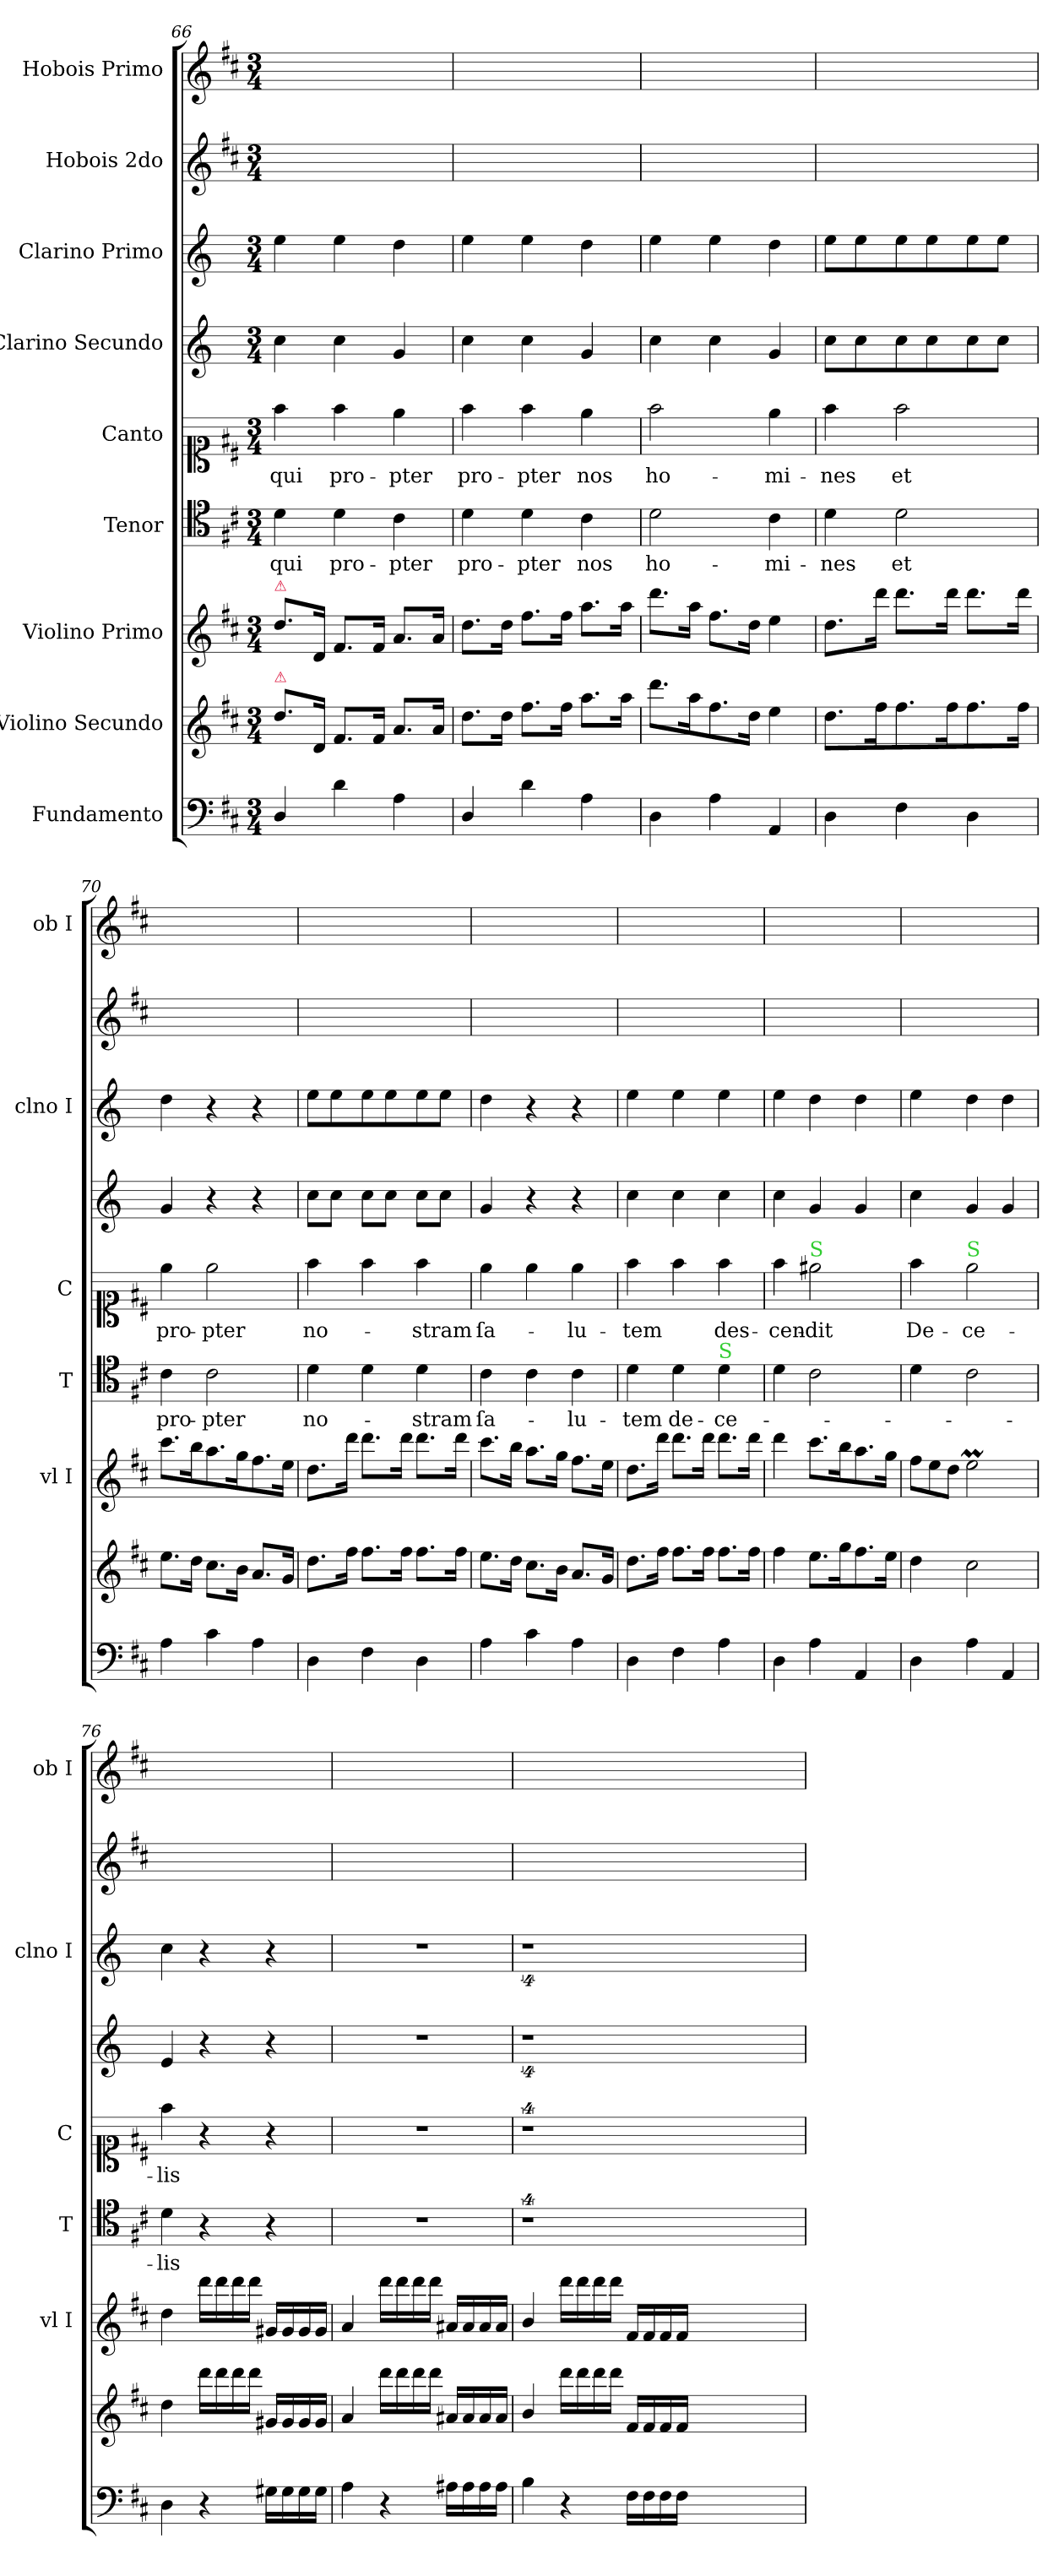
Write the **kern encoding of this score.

**kern	**kern	**kern	**kern	**text	**kern	**text	**kern	**kern	**kern	**kern
*part9	*part8	*part7	*part6	*part6	*part5	*part5	*part4	*part3	*part2	*part1
*staff9	*staff8	*staff7	*staff6	*staff6	*staff5	*staff5	*staff4	*staff3	*staff2	*staff1
*I"Fundamento	*I"Violino Secundo	*I"Violino Primo	*I"Tenor	*	*I"Canto	*	*I"Clarino Secundo	*I"Clarino Primo	*I"Hobois 2do	*I"Hobois Primo
*	*	*I'vl I	*I'T	*	*I'C	*	*	*I'clno I	*	*I'ob I
*clefF4	*clefG2	*clefG2	*clefC4	*	*clefC1	*	*clefG2	*clefG2	*clefG2	*clefG2
*	*	*	*	*	*	*	*ITrd-1c-2	*ITrd-1c-2	*	*
*k[f#c#]	*k[f#c#]	*k[f#c#]	*k[f#c#]	*	*k[f#c#]	*	*k[f#c#]	*k[f#c#]	*k[f#c#]	*k[f#c#]
*M3/4	*M3/4	*M3/4	*M3/4	*	*M3/4	*	*M3/4	*M3/4	*M3/4	*M3/4
=66	=66	=66	=66	=66	=66	=66	=66	=66	=66	=66
!	!	!LO:TX:a:color=crimson:t=⚠	!	!	!	!	!	!	!	!
!	!LO:TX:a:color=crimson:t=⚠	!	!	!	!	!	!	!	!	!
4D/	8.dd\L	8.dd\L	4d\	qui	4ff#\	qui	4dd\	4ff#\	2.ryy	2.ryy
.	16d/Jk	16d/Jk	.	.	.	.	.	.	.	.
4d\	8.f#/L	8.f#/L	4d\	pro-	4ff#\	pro-	4dd\	4ff#\	.	.
.	16f#/Jk	16f#/Jk	.	.	.	.	.	.	.	.
4A\	8.a/L	8.a/L	4c#\	-pter	4ee\	-pter	4a/	4ee\	.	.
.	16a/Jk	16a/Jk	.	.	.	.	.	.	.	.
=67	=67	=67	=67	=67	=67	=67	=67	=67	=67	=67
4D/	8.dd\L	8.dd\L	4d\	pro-	4ff#\	pro-	4dd\	4ff#\	2.ryy	2.ryy
.	16dd\Jk	16dd\Jk	.	.	.	.	.	.	.	.
4d\	8.ff#\L	8.ff#\L	4d\	-pter	4ff#\	-pter	4dd\	4ff#\	.	.
.	16ff#\Jk	16ff#\Jk	.	.	.	.	.	.	.	.
4A\	8.aa\L	8.aa\L	4c#\	nos	4ee\	nos	4a/	4ee\	.	.
.	16aa\Jk	16aa\Jk	.	.	.	.	.	.	.	.
=68	=68	=68	=68	=68	=68	=68	=68	=68	=68	=68
4D\	8.ddd\L	8.ddd\L	2d\	ho-	2ff#\	ho-	4dd\	4ff#\	2.ryy	2.ryy
.	16aa\K	16aa\Jk	.	.	.	.	.	.	.	.
4A\	8.ff#\	8.ff#\L	.	.	.	.	4dd\	4ff#\	.	.
.	16dd\Jk	16dd\Jk	.	.	.	.	.	.	.	.
4AA/	4ee\	4ee\	4c#\	-mi-	4ee\	-mi-	4a/	4ee\	.	.
=69	=69	=69	=69	=69	=69	=69	=69	=69	=69	=69
4D\	8.dd\L	8.dd\L	4d\	-nes	4ff#\	-nes	8dd\L	8ff#\L	2.ryy	2.ryy
.	.	.	.	.	.	.	8dd\	8ff#\	.	.
.	16ff#\K	16ddd\Jk	.	.	.	.	.	.	.	.
4F#\	8.ff#\	8.ddd\L	2d\	et	2ff#\	et	8dd\	8ff#\	.	.
.	.	.	.	.	.	.	8dd\	8ff#\	.	.
.	16ff#\K	16ddd\Jk	.	.	.	.	.	.	.	.
4D\	8.ff#\	8.ddd\L	.	.	.	.	8dd\	8ff#\	.	.
.	.	.	.	.	.	.	8dd\J	8ff#\J	.	.
.	16ff#\Jk	16ddd\Jk	.	.	.	.	.	.	.	.
=70	=70	=70	=70	=70	=70	=70	=70	=70	=70	=70
4A\	8.ee\L	8.ccc#\L	4c#\	pro-	4ee\	pro-	4a/	4ee\	2.ryy	2.ryy
.	16dd\Jk	16bb\K	.	.	.	.	.	.	.	.
4c#\	8.cc#\L	8.aa\	2c#\	-pter	2ee\	-pter	4r	4r	.	.
.	16b\Jk	16gg\K	.	.	.	.	.	.	.	.
4A\	8.a/L	8.ff#\	.	.	.	.	4r	4r	.	.
.	16g/Jk	16ee\Jk	.	.	.	.	.	.	.	.
=71	=71	=71	=71	=71	=71	=71	=71	=71	=71	=71
4D\	8.dd\L	8.dd\L	4d\	no-	4ff#\	no-	8dd\L	8ff#\L	2.ryy	2.ryy
.	.	.	.	.	.	.	8dd\J	8ff#\	.	.
.	16ff#\Jk	16ddd\Jk	.	.	.	.	.	.	.	.
4F#\	8.ff#\L	8.ddd\L	4d\	.	4ff#\	.	8dd\L	8ff#\	.	.
.	.	.	.	.	.	.	8dd\J	8ff#\	.	.
.	16ff#\Jk	16ddd\Jk	.	.	.	.	.	.	.	.
4D\	8.ff#\L	8.ddd\L	4d\	-stram	4ff#\	-stram	8dd\L	8ff#\	.	.
.	.	.	.	.	.	.	8dd\J	8ff#\J	.	.
.	16ff#\Jk	16ddd\Jk	.	.	.	.	.	.	.	.
=72	=72	=72	=72	=72	=72	=72	=72	=72	=72	=72
4A\	8.ee\L	8.ccc#\L	4c#\	ſa-	4ee\	ſa-	4a/	4ee\	2.ryy	2.ryy
.	16dd\Jk	16bb\Jk	.	.	.	.	.	.	.	.
4c#\	8.cc#\L	8.aa\L	4c#\	.	4ee\	.	4r	4r	.	.
.	16b\Jk	16gg\Jk	.	.	.	.	.	.	.	.
4A\	8.a/L	8.ff#\L	4c#\	-lu-	4ee\	-lu-	4r	4r	.	.
.	16g/Jk	16ee\Jk	.	.	.	.	.	.	.	.
=73	=73	=73	=73	=73	=73	=73	=73	=73	=73	=73
4D\	8.dd\L	8.dd\L	4d\	-tem	4ff#\	-tem	4dd\	4ff#\	2.ryy	2.ryy
.	16ff#\Jk	16ddd\Jk	.	.	.	.	.	.	.	.
4F#\	8.ff#\L	8.ddd\L	4d\	de-	4ff#\	.	4dd\	4ff#\	.	.
.	16ff#\Jk	16ddd\Jk	.	.	.	.	.	.	.	.
!	!	!	!LO:TX:a:color=limegreen:t=S	!	!	!	!	!	!	!
4A\	8.ff#\L	8.ddd\L	4d\	-ce-	4ff#\	des-	4dd\	4ff#\	.	.
.	16ff#\Jk	16ddd\Jk	.	.	.	.	.	.	.	.
=74	=74	=74	=74	=74	=74	=74	=74	=74	=74	=74
4D\	4ff#\	4ddd\	4d\	.	4ff#\	-cen-	4dd\	4ff#\	2.ryy	2.ryy
!	!	!	!	!	!LO:TX:a:color=limegreen:t=S	!	!	!	!	!
4A\	8.ee\L	8.ccc#\L	2c#\	.	2ee#X\	-dit	4a/	4ee\	.	.
.	16gg\K	16bb\K	.	.	.	.	.	.	.	.
4AA/	8.ff#\	8.aa\	.	.	.	.	4a/	4ee\	.	.
.	16ee\Jk	16gg\Jk	.	.	.	.	.	.	.	.
=75	=75	=75	=75	=75	=75	=75	=75	=75	=75	=75
*	*	*Xtuplet	*	*	*	*	*	*	*	*
4D\	4dd\	12ff#\L	4d\	.	4ff#\	De-	4dd\	4ff#\	2.ryy	2.ryy
.	.	12ee\	.	.	.	.	.	.	.	.
.	.	12dd\J	.	.	.	.	.	.	.	.
!	!	!	!	!	!LO:TX:a:color=limegreen:t=S	!	!	!	!	!
4A\	2cc#\	2eeM\	2c#\	.	2ee\	-ce-	4a/	4ee\	.	.
4AA/	.	.	.	.	.	.	4a/	4ee\	.	.
=76	=76	=76	=76	=76	=76	=76	=76	=76	=76	=76
4D\	4dd\	4dd\	4d\	-lis	4ff#\	-lis	4f#/	4dd\	2.ryy	2.ryy
4r	16ddd\LL	16ddd\LL	4r	.	4r	.	4r	4r	.	.
.	16ddd\	16ddd\	.	.	.	.	.	.	.	.
.	16ddd\	16ddd\	.	.	.	.	.	.	.	.
.	16ddd\JJ	16ddd\JJ	.	.	.	.	.	.	.	.
16G#X\LL	16g#X/LL	16g#X/LL	4r	.	4r	.	4r	4r	.	.
16G#\	16g#/	16g#/	.	.	.	.	.	.	.	.
16G#\	16g#/	16g#/	.	.	.	.	.	.	.	.
16G#\JJ	16g#/JJ	16g#/JJ	.	.	.	.	.	.	.	.
=77	=77	=77	=77	=77	=77	=77	=77	=77	=77	=77
4A\	4a/	4a/	2.r	.	2.r	.	2.r	2.r	2.ryy	2.ryy
4r	16ddd\LL	16ddd\LL	.	.	.	.	.	.	.	.
.	16ddd\	16ddd\	.	.	.	.	.	.	.	.
.	16ddd\	16ddd\	.	.	.	.	.	.	.	.
.	16ddd\JJ	16ddd\JJ	.	.	.	.	.	.	.	.
16A#X\LL	16a#X/LL	16a#X/LL	.	.	.	.	.	.	.	.
16A#\	16a#/	16a#/	.	.	.	.	.	.	.	.
16A#\	16a#/	16a#/	.	.	.	.	.	.	.	.
16A#\JJ	16a#/JJ	16a#/JJ	.	.	.	.	.	.	.	.
=78	=78	=78	=78	=78	=78	=78	=78	=78	=78	=78
4B\	4b/	4b/	4%9r	.	4%9r	.	4%9r	4%9r	2.ryy	2.ryy
4r	16ddd\LL	16ddd\LL	.	.	.	.	.	.	.	.
.	16ddd\	16ddd\	.	.	.	.	.	.	.	.
.	16ddd\	16ddd\	.	.	.	.	.	.	.	.
.	16ddd\JJ	16ddd\JJ	.	.	.	.	.	.	.	.
16F#\LL	16f#/LL	16f#/LL	.	.	.	.	.	.	.	.
16F#\	16f#/	16f#/	.	.	.	.	.	.	.	.
16F#\	16f#/	16f#/	.	.	.	.	.	.	.	.
16F#\JJ	16f#/JJ	16f#/JJ	.	.	.	.	.	.	.	.
1.ryy	1.ryy	1.ryy	.	.	.	.	.	.	1.ryy	1.ryy
=	=	=	=	=	=	=	=	=	=	=
*-	*-	*-	*-	*-	*-	*-	*-	*-	*-	*-
